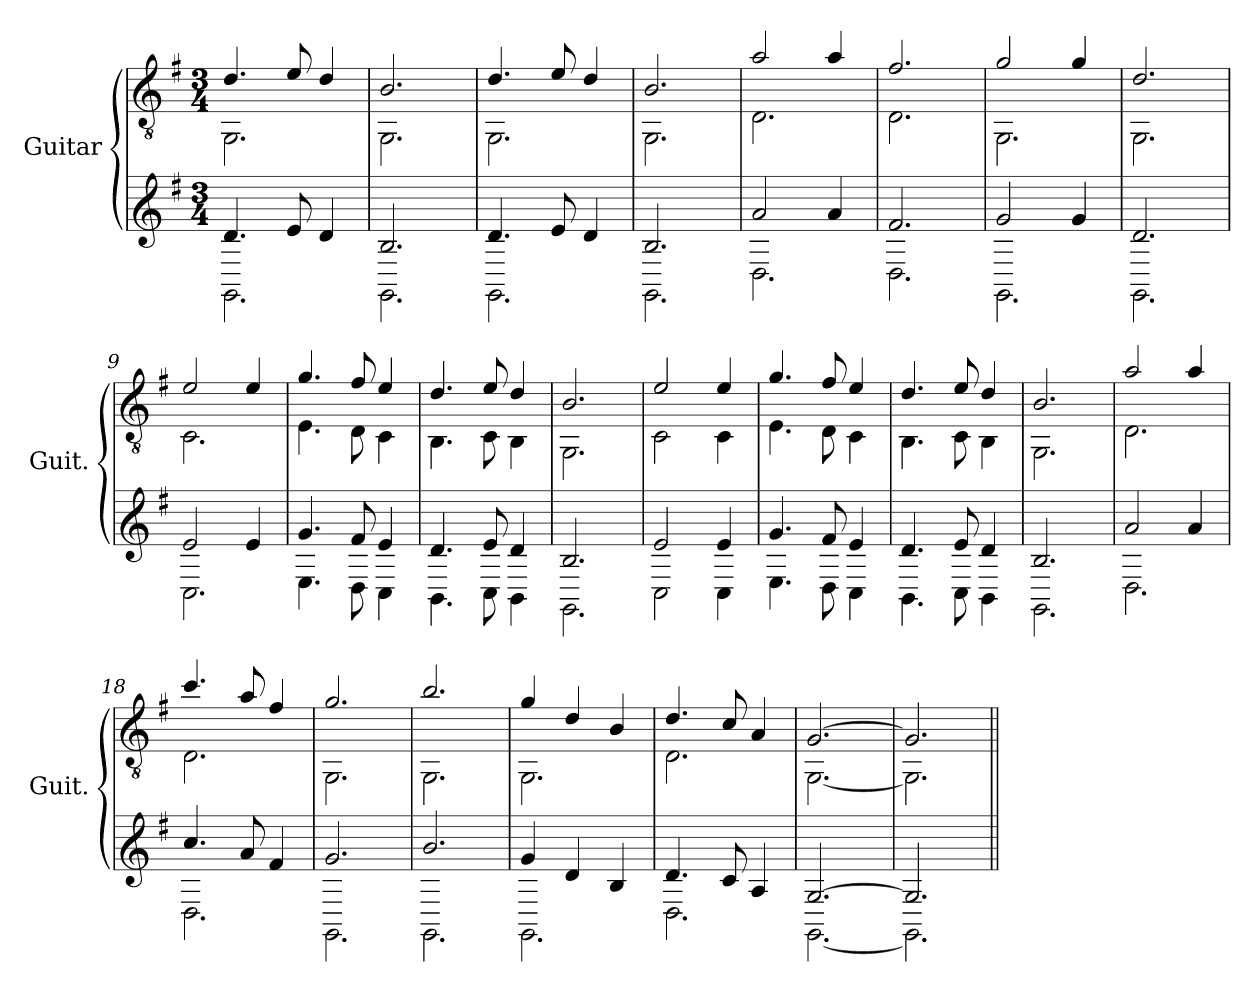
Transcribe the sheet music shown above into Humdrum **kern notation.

**kern	**kern
*part1	*part1
*staff2	*staff1
*I"Guitar	*
*I'Guit.	*
*stria6	*
*	*clefGv2
*k[f#]	*k[f#]
*M3/4	*M3/4
*MM83	*MM83
=1	=1
*^	*^
4.d	2.GG	4.d/	2.GG\
8e	.	8e/	.
4d	.	4d/	.
=2	=2	=2	=2
2.B	2.GG	2.B/	2.GG\
=3	=3	=3	=3
4.d	2.GG	4.d/	2.GG\
8e	.	8e/	.
4d	.	4d/	.
=4	=4	=4	=4
2.B	2.GG	2.B/	2.GG\
=5	=5	=5	=5
2a	2.D	2a/	2.D\
4a	.	4a/	.
=6	=6	=6	=6
2.f#	2.D	2.f#/	2.D\
=7	=7	=7	=7
2g	2.GG	2g/	2.GG\
4g	.	4g/	.
=8	=8	=8	=8
2.d	2.GG	2.d/	2.GG\
=9	=9	=9	=9
2e	2.C	2e/	2.C\
4e	.	4e/	.
=10	=10	=10	=10
4.g	4.E	4.g/	4.E\
8f#	8D	8f#/	8D\
4e	4C	4e/	4C\
=11	=11	=11	=11
4.d	4.BB	4.d/	4.BB\
8e	8C	8e/	8C\
4d	4BB	4d/	4BB\
=12	=12	=12	=12
2.B	2.GG	2.B/	2.GG\
!!LO:LB:g=z	!!
=13	=13	=13	=13
2e	2C	2e/	2C\
4e	4C	4e/	4C\
=14	=14	=14	=14
4.g	4.E	4.g/	4.E\
8f#	8D	8f#/	8D\
4e	4C	4e/	4C\
=15	=15	=15	=15
4.d	4.BB	4.d/	4.BB\
8e	8C	8e/	8C\
4d	4BB	4d/	4BB\
=16	=16	=16	=16
2.B	2.GG	2.B/	2.GG\
=17	=17	=17	=17
2a	2.D	2a/	2.D\
4a	.	4a/	.
=18	=18	=18	=18
4.cc	2.D	4.cc/	2.D\
8a	.	8a/	.
4f#	.	4f#/	.
=19	=19	=19	=19
2.g	2.GG	2.g/	2.GG\
=20	=20	=20	=20
2.b	2.GG	2.b/	2.GG\
=21	=21	=21	=21
4g	2.GG	4g/	2.GG\
4d	.	4d/	.
4B	.	4B/	.
=22	=22	=22	=22
4.d	2.D	4.d/	2.D\
8c	.	8c/	.
4A	.	4A/	.
=23	=23	=23	=23
[2.G	[2.GG	[2.G/	[2.GG\
=24	=24	=24	=24
2.G]	2.GG]	2.G/]	2.GG\]
*v	*v	*	*
*	*v	*v
=||	=||
*-	*-
